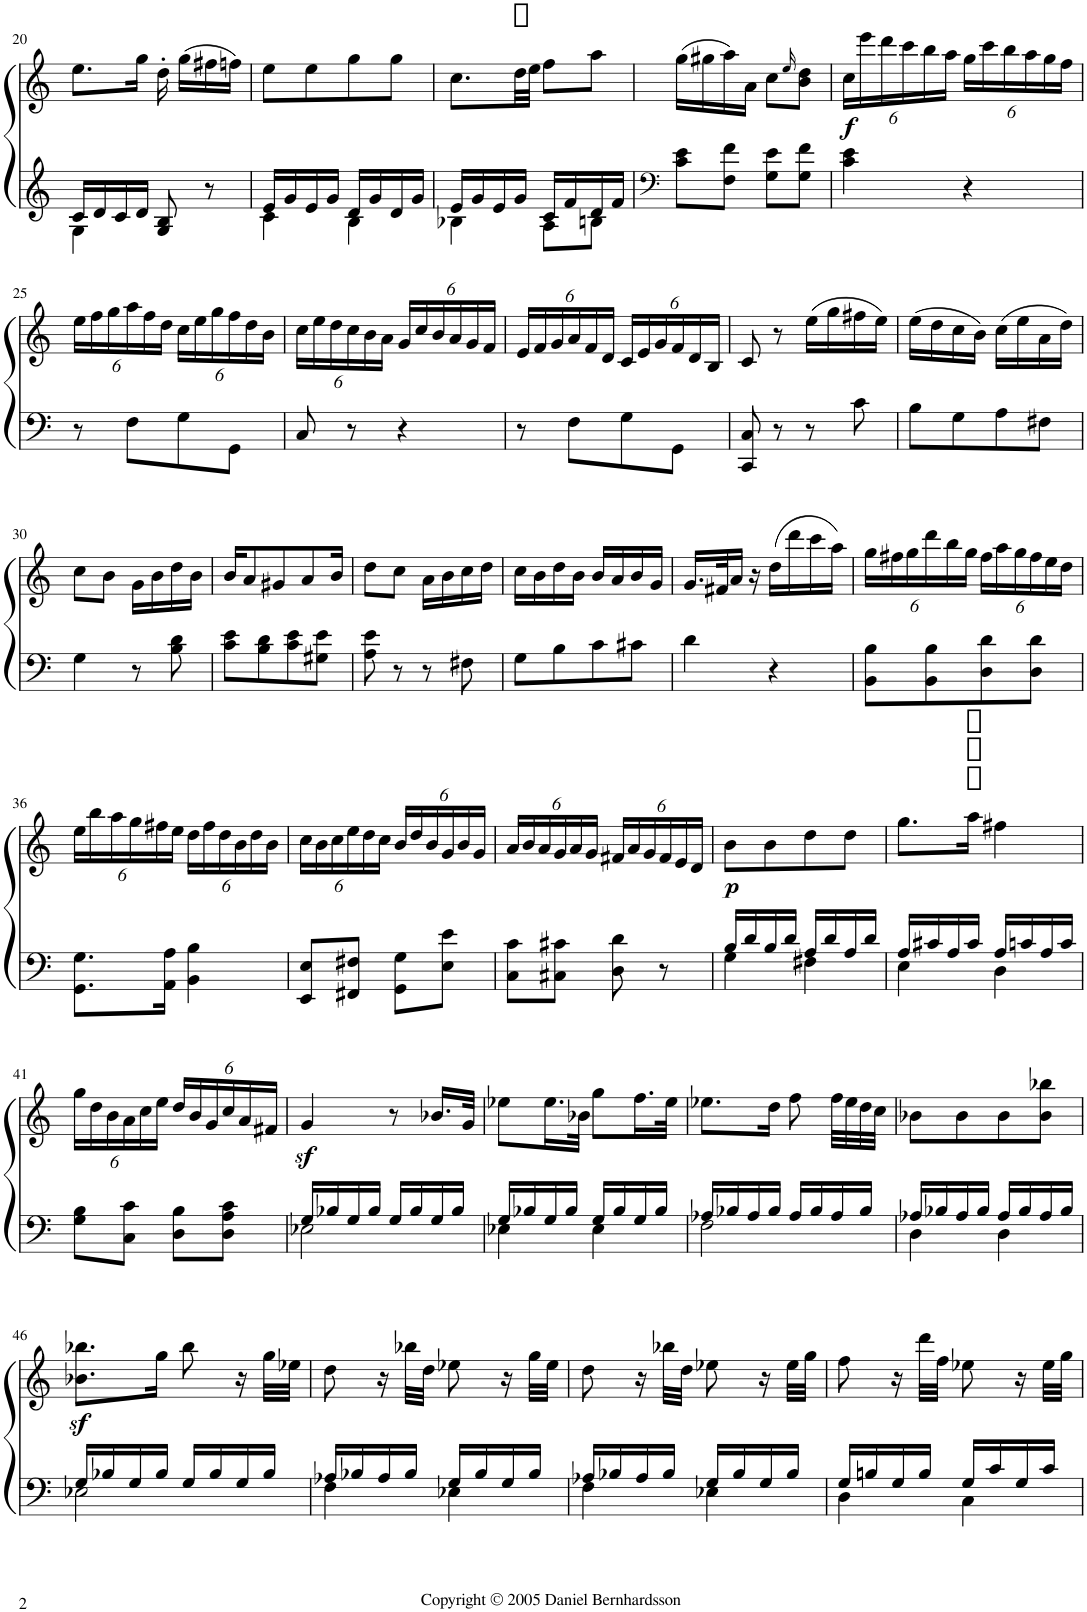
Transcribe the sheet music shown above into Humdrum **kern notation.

**kern	**kern	**dynam
*part1	*part1	*part1
*staff2	*staff1	*staff1/2
*I"Piano	*	*
*I'Pno.	*	*
!!LO:PB:g=z
*clefG2	*clefG2	*
*k[]	*k[]	*
*M2/4	*M2/4	*
=20	=20	=20
*^	*	*
16c/LL	4G\	8.ee\L	.
16d/	.	.	.
16c/	.	.	.
16d/JJ	.	16gg\Jk	.
8G/ 8B/	4ryy	16dd'\	.
.	.	(16gg\LL	.
8r	.	16ff#X\	.
.	.	16ffn\JJ)	.
=21	=21	=21	=21
16e/LL	4c\	8ee\L	.
16g/	.	.	.
16e/	.	8ee\	.
16g/JJ	.	.	.
16d/LL	4B\	8gg\	.
16g/	.	.	.
16d/	.	8gg\J	.
16g/JJ	.	.	.
=22	=22	=22	=22
16e/LL	4B-X\	8.cc\L	.
16g/	.	.	.
16e/	.	.	.
16g/JJ	.	32dd\LL	.
.	.	32ee\JJJ	.
16c/LL	8A\L	8ff\L	.
16f/	.	.	.
16d/	8Bn\J	8aa\J	.
16f/JJ	.	.	.
*v	*v	*	*
=23	=23	=23
*clefF4	*	*
8c\ 8e\L	(16gg\LL	.
.	16gg#X\	.
8F\ 8f\J	16aa\)	.
.	16a\JJ	.
8G\ 8e\L	8cc\L	.
.	16qee/	.
8G\ 8f\J	8b\ 8dd\J	.
=24	=24	=24
*	*Xbrackettup	*
!	!	!LO:DY:b
4c\ 4e\	24cc\LL	f
.	24eee\	.
.	24ddd\	.
.	24ccc\	.
.	24bb\	.
.	24aa\JJ	.
4r	24gg\LL	.
.	24ccc\	.
.	24bb\	.
.	24aa\	.
.	24gg\	.
.	24ff\JJ	.
!!LO:LB:g=z
=25	=25	=25
8r	24ee\LL	.
.	24ff\	.
.	24gg\	.
8F\L	24aa\	.
.	24ff\	.
.	24dd\JJ	.
8G\	24cc\LL	.
.	24ee\	.
.	24gg\	.
8GG\J	24ff\	.
.	24dd\	.
.	24b\JJ	.
=26	=26	=26
8C/	24cc\LL	.
.	24ee\	.
.	24dd\	.
8r	24cc\	.
.	24b\	.
.	24a\JJ	.
4r	24g/LL	.
.	24cc/	.
.	24b/	.
.	24a/	.
.	24g/	.
.	24f/JJ	.
=27	=27	=27
8r	24e/LL	.
.	24f/	.
.	24g/	.
8F\L	24a/	.
.	24f/	.
.	24d/JJ	.
8G\	24c/LL	.
.	24e/	.
.	24g/	.
8GG\J	24f/	.
.	24d/	.
.	24B/JJ	.
=28	=28	=28
8CC/ 8C/	8c/	.
8r	8r	.
8r	(16ee\LL	.
.	16gg\	.
8c\	16ff#X\	.
.	16ee\JJ)	.
=29	=29	=29
8B\L	(16ee\LL	.
.	16dd\	.
8G\	16cc\	.
.	16b\JJ)	.
8A\	(16cc\LL	.
.	16ee\	.
8F#X\J	16a\	.
.	16dd\JJ)	.
!!LO:LB:g=z
=30	=30	=30
4G\	8cc\L	.
.	8b\J	.
8r	16g\LL	.
.	16b\	.
8B\ 8d\	16dd\	.
.	16b\JJ	.
=31	=31	=31
8c\ 8e\L	16b/KL	.
.	8a/	.
8B\ 8d\	.	.
.	8g#X/	.
8c\ 8e\	.	.
.	8a/	.
8G#X\ 8e\J	.	.
.	16b/Jk	.
=32	=32	=32
8A\ 8e\	8dd\L	.
8r	8cc\J	.
8r	16a\LL	.
.	16b\	.
8F#X\	16cc\	.
.	16dd\JJ	.
=33	=33	=33
8G\L	16cc\LL	.
.	16b\	.
8B\	16dd\	.
.	16b\JJ	.
8c\	16b/LL	.
.	16a/	.
8c#X\J	16b/	.
.	16g/JJ	.
=34	=34	=34
4d\	16.g/LL	.
.	32f#X/K	.
.	16a/JJ	.
.	16r	.
4r	(16dd\LL	.
.	16ddd\	.
.	16ccc\	.
.	16aa\JJ)	.
=35	=35	=35
8BB\ 8B\L	24gg\LL	.
.	24ff#X\	.
.	24gg\	.
8BB\ 8B\	24ddd\	.
.	24bb\	.
.	24gg\JJ	.
8D\ 8d\	24ff#\LL	.
.	24aa\	.
.	24gg\	.
8D\ 8d\J	24ff#\	.
.	24ee\	.
.	24dd\JJ	.
!!LO:LB:g=z
=36	=36	=36
8.GG\ 8.G\L	24ee\LL	.
.	24bb\	.
.	24aa\	.
.	24gg\	.
.	24ff#X\	.
16AA\ 16A\Jk	.	.
.	24ee\JJ	.
4BB\ 4B\	24dd\LL	.
.	24ff#\	.
.	24dd\	.
.	24b\	.
.	24dd\	.
.	24b\JJ	.
=37	=37	=37
8EE/ 8E/L	24cc\LL	.
.	24b\	.
.	24cc\	.
8FF#X/ 8F#X/J	24ee\	.
.	24dd\	.
.	24cc\JJ	.
8GG\ 8G\L	24b/LL	.
.	24dd/	.
.	24b/	.
8E\ 8e\J	24g/	.
.	24b/	.
.	24g/JJ	.
=38	=38	=38
8C\ 8c\L	24a/LL	.
.	24b/	.
.	24a/	.
8C#X\ 8c#X\J	24g/	.
.	24a/	.
.	24g/JJ	.
8D\ 8d\	24f#X/LL	.
.	24a/	.
.	24g/	.
8r	24f#/	.
.	24e/	.
.	24d/JJ	.
=39	=39	=39
*^	*	*
!	!	!	!LO:DY:b
16B/LL	4G\	8b\L	p
16d/	.	.	.
16B/	.	8b\	.
16d/JJ	.	.	.
16A/LL	4F#X\	8dd\	.
16d/	.	.	.
16A/	.	8dd\J	.
16d/JJ	.	.	.
=40	=40	=40	=40
16A/LL	4E\	8.gg\L	.
16c#X/	.	.	.
16A/	.	.	.
16c#/JJ	.	16aa\Jk	.
16A/LL	4D\	4ff#X\	.
16cn/	.	.	.
16A/	.	.	.
16c/JJ	.	.	.
*v	*v	*	*
!!LO:LB:g=z
=41	=41	=41
8G\ 8B\L	24gg\LL	.
.	24dd\	.
.	24b\	.
8C\ 8c\J	24a\	.
.	24cc\	.
.	24ee\JJ	.
8D\ 8B\L	24dd/LL	.
.	24b/	.
.	24g/	.
8D\ 8A\ 8c\J	24cc/	.
.	24a/	.
.	24f#X/JJ	.
=42	=42	=42
*^	*	*
16G/LL	2E-X\	4gz</	.
16B-X/	.	.	.
16G/	.	.	.
16B-/JJ	.	.	.
16G/LL	.	8r	.
16B-/	.	.	.
16G/	.	16.b-X/LL	.
16B-/JJ	.	.	.
.	.	32g/JJk	.
=43	=43	=43	=43
16G/LL	4E-X\	8ee-X\L	.
16B-X/	.	.	.
16G/	.	16.ee-\L	.
16B-/JJ	.	.	.
.	.	32b-X\JJk	.
16G/LL	4E-\	8gg\L	.
16B-/	.	.	.
16G/	.	16.ff\L	.
16B-/JJ	.	.	.
.	.	32ee-\JJk	.
=44	=44	=44	=44
16A-X/LL	2F\	8.ee-X\L	.
16B-X/	.	.	.
16A-/	.	.	.
16B-/JJ	.	16dd\Jk	.
16A-/LL	.	8ff\	.
16B-/	.	.	.
16A-/	.	32ff\LLL	.
.	.	32ee-\	.
16B-/JJ	.	32dd\	.
.	.	32cc\JJJ	.
=45	=45	=45	=45
16A-X/LL	4D\	8b-X\L	.
16B-X/	.	.	.
16A-/	.	8b-\	.
16B-/JJ	.	.	.
16A-/LL	4D\	8b-\	.
16B-/	.	.	.
16A-/	.	8b-\ 8bb-X\J	.
16B-/JJ	.	.	.
!!LO:LB:g=z
=46	=46	=46	=46
16G/LL	2E-X\	8.b-X\z< 8.bb-X\z<L	.
16B-X/	.	.	.
16G/	.	.	.
16B-/JJ	.	16gg\Jk	.
16G/LL	.	8bb-\	.
16B-/	.	.	.
16G/	.	16r	.
16B-/JJ	.	32gg\LLL	.
.	.	32ee-X\JJJ	.
=47	=47	=47	=47
16A-X/LL	4F\	8dd\	.
16B-X/	.	.	.
16A-/	.	16r	.
16B-/JJ	.	32bb-X\LLL	.
.	.	32dd\JJJ	.
16G/LL	4E-X\	8ee-X\	.
16B-/	.	.	.
16G/	.	16r	.
16B-/JJ	.	32gg\LLL	.
.	.	32ee-\JJJ	.
=48	=48	=48	=48
16A-X/LL	4F\	8dd\	.
16B-X/	.	.	.
16A-/	.	16r	.
16B-/JJ	.	32bb-X\LLL	.
.	.	32dd\JJJ	.
16G/LL	4E-X\	8ee-X\	.
16B-/	.	.	.
16G/	.	16r	.
16B-/JJ	.	32ee-\LLL	.
.	.	32gg\JJJ	.
=49	=49	=49	=49
16G/LL	4D\	8ff\	.
16Bn/	.	.	.
16G/	.	16r	.
16B/JJ	.	32ddd\LLL	.
.	.	32ff\JJJ	.
16G/LL	4C\	8ee-X\	.
16c/	.	.	.
16G/	.	16r	.
16c/JJ	.	32ee-\LLL	.
.	.	32gg\JJJ	.
*v	*v	*	*
=	=	=
*-	*-	*-
